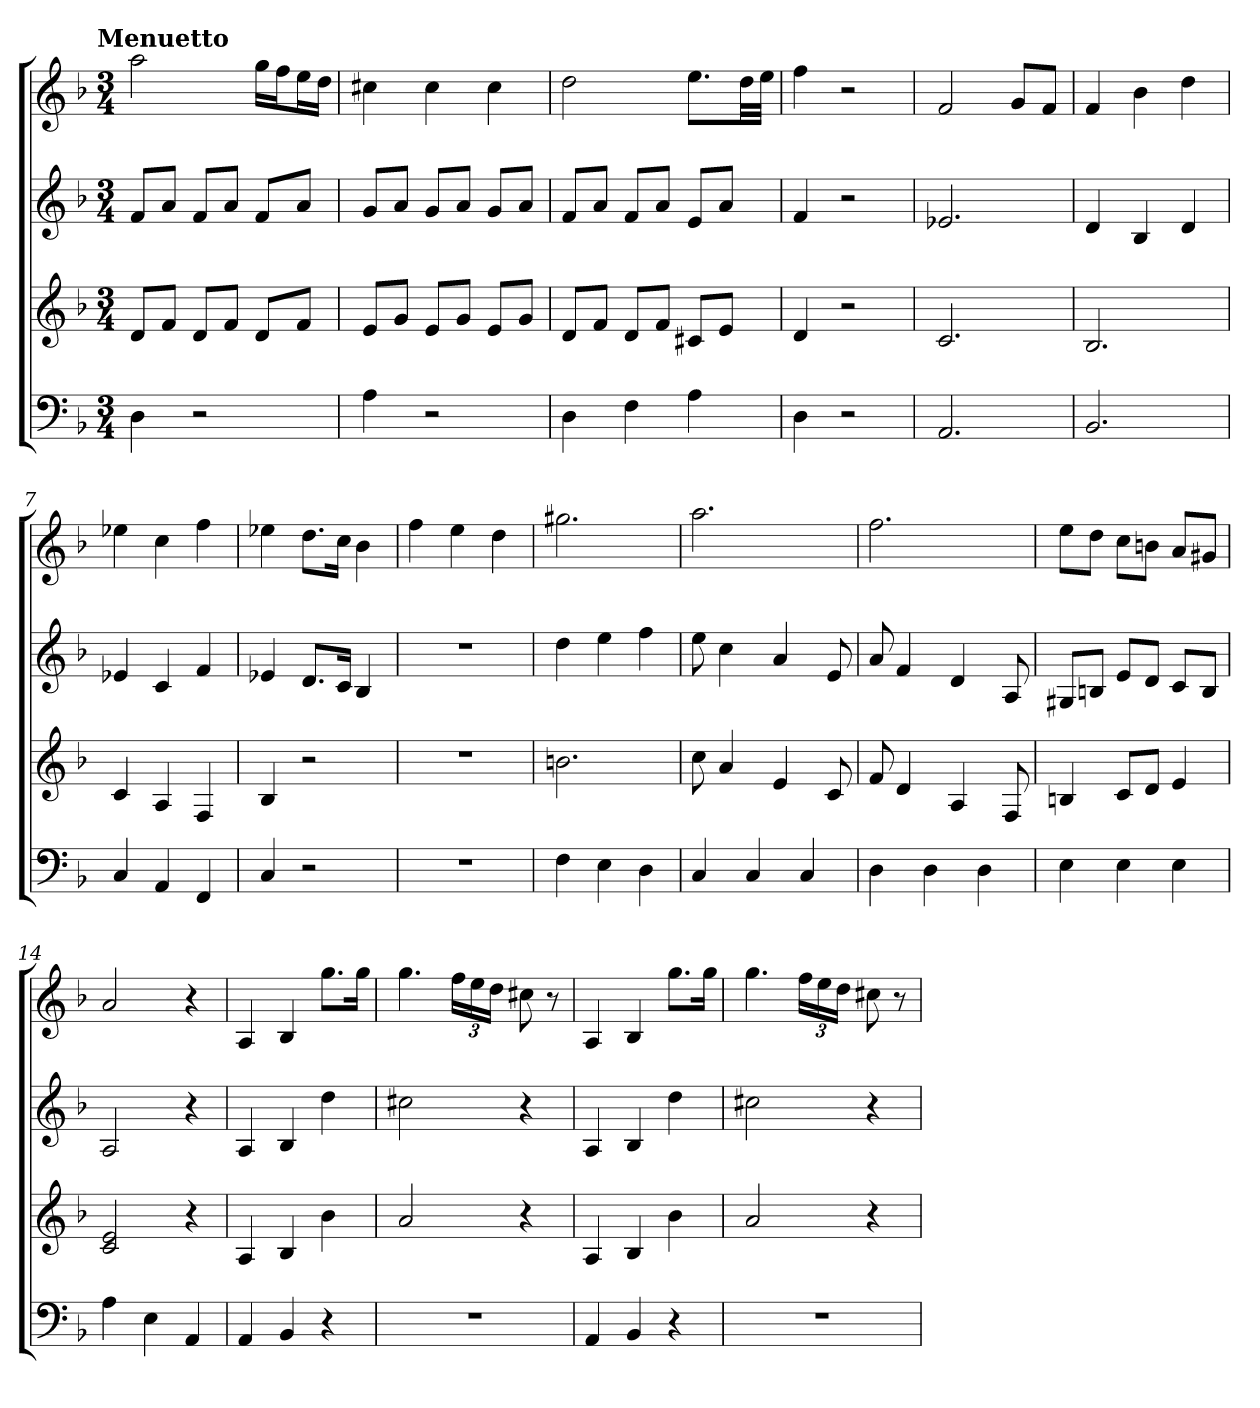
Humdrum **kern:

**kern	**kern	**kern	**kern
*part4	*part3	*part2	*part1
*staff4	*staff3	*staff2	*staff1
*k[b-]	*k[b-]	*k[b-]	*k[b-]
*F:	*F:	*F:	*F:
!!LO:TX:omd:t=Menuetto
*M3/4	*M3/4	*M3/4	*M3/4
=1	=1	=1	=1
4D	8dL	8fL	2aa
.	8fJ	8aJ	.
2r	8dL	8fL	.
.	8fJ	8aJ	.
.	8dL	8fL	16ggLL
.	.	.	16ffJ
.	8fJ	8aJ	16eeL
.	.	.	16ddJJ
=2	=2	=2	=2
4A	8eL	8gL	4cc#X
.	8gJ	8aJ	.
2r	8eL	8gL	4cc#
.	8gJ	8aJ	.
.	8eL	8gL	4cc#
.	8gJ	8aJ	.
=3	=3	=3	=3
4D	8dL	8fL	2dd
.	8fJ	8aJ	.
4F	8dL	8fL	.
.	8fJ	8aJ	.
4A	8c#XL	8eL	8.eeL
.	8eJ	8aJ	.
.	.	.	32ddLL
.	.	.	32eeJJJ
=4	=4	=4	=4
4D	4d	4f	4ff
2r	2r	2r	2r
=5	=5	=5	=5
2.AA	2.c	2.e-X	2f
.	.	.	8gL
.	.	.	8fJ
=6	=6	=6	=6
2.BB-	2.B-	4d	4f
.	.	4B-	4b-
.	.	4d	4dd
=7	=7	=7	=7
4C	4c	4e-X	4ee-X
4AA	4A	4c	4cc
4FF	4F	4f	4ff
=8	=8	=8	=8
4C	4B-	4e-X	4ee-X
2r	2r	8.dL	8.ddL
.	.	16cJk	16ccJk
.	.	4B-	4b-
=9	=9	=9	=9
2.r	2.r	2.r	4ff
.	.	.	4ee
.	.	.	4dd
=10	=10	=10	=10
4F	2.bn	4dd	2.gg#X
4E	.	4ee	.
4D	.	4ff	.
=11	=11	=11	=11
4C	8cc	8ee	2.aa
.	4a	4cc	.
4C	.	.	.
.	4e	4a	.
4C	.	.	.
.	8c	8e	.
=12	=12	=12	=12
4D	8f	8a	2.ff
.	4d	4f	.
4D	.	.	.
.	4A	4d	.
4D	.	.	.
.	8F	8A	.
=13	=13	=13	=13
4E	4Bn	8G#XL	8eeL
.	.	8BnJ	8ddJ
4E	8cL	8eL	8ccL
.	8dJ	8dJ	8bnJ
4E	4e	8cL	8aL
.	.	8BJ	8g#XJ
=14	=14	=14	=14
4A	2c 2e	2A	2a
4E	.	.	.
4AA	4r	4r	4r
=15	=15	=15	=15
4AA	4A	4A	4A
4BB-	4B-	4B-	4B-
4r	4b-	4dd	8.ggL
.	.	.	16ggJk
=16	=16	=16	=16
2.r	2a	2cc#X	4.gg
.	.	.	24ffLL
.	.	.	24ee
.	.	.	24ddJJ
.	4r	4r	8cc#X
.	.	.	8r
=17	=17	=17	=17
4AA	4A	4A	4A
4BB-	4B-	4B-	4B-
4r	4b-	4dd	8.ggL
.	.	.	16ggJk
=18	=18	=18	=18
2.r	2a	2cc#X	4.gg
.	.	.	24ffLL
.	.	.	24ee
.	.	.	24ddJJ
.	4r	4r	8cc#X
.	.	.	8r
=	=	=	=
*-	*-	*-	*-
